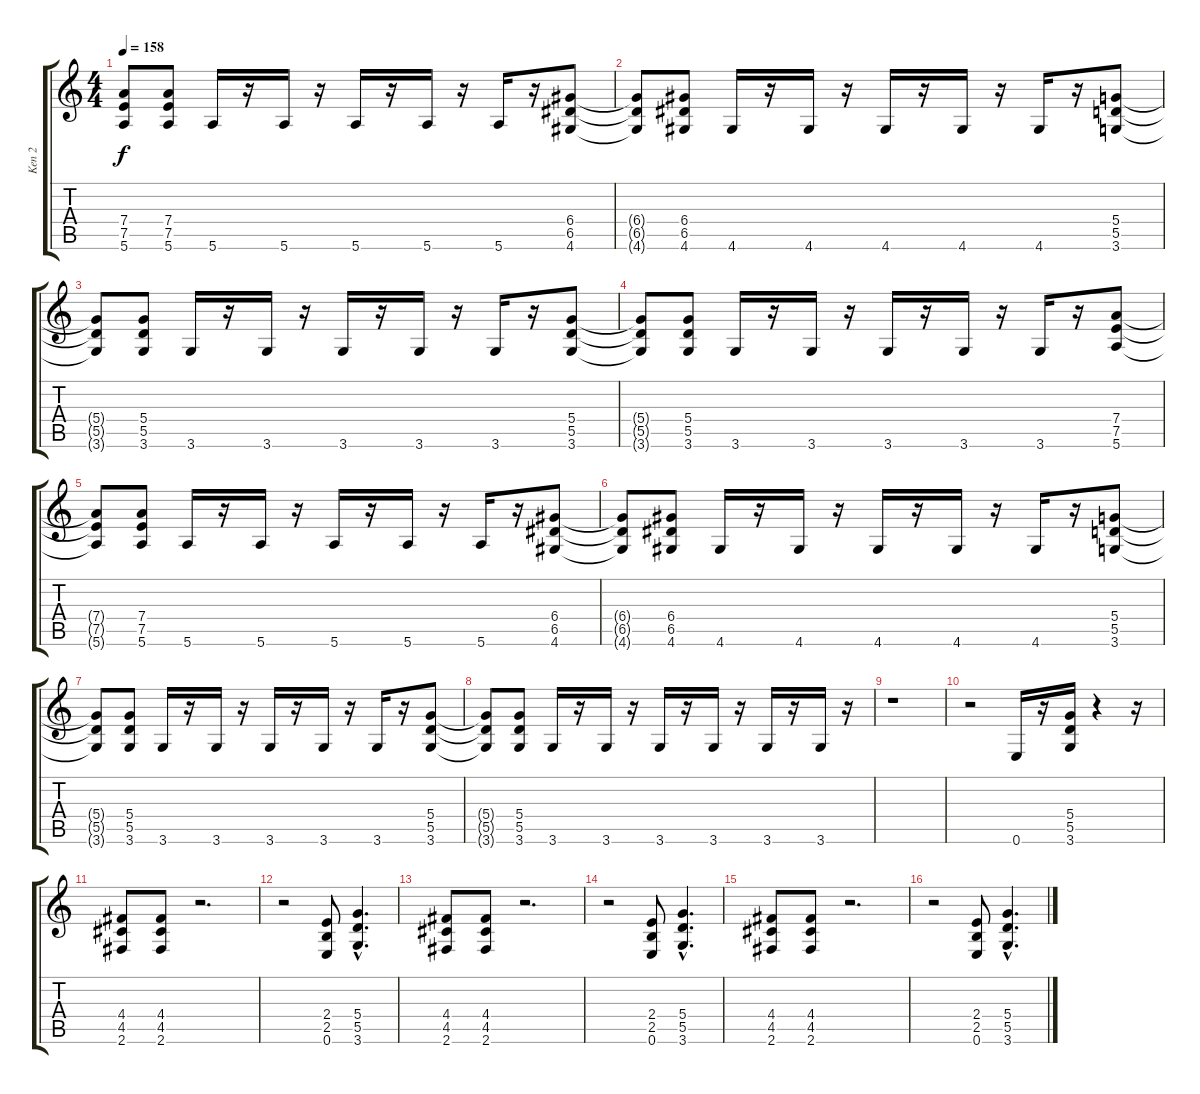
\track ("Ken 2" "Ken 2") {instrument distortionguitar}
\staff {score tabs}
\tuning (E4 B3 G3 D3 A2 E2) {hide}
\ts (4 4)
\tempo 158
\clef g2
\ks c
(7.4{t} 7.5{t} 5.6{t}).8{dy f} (7.4 7.5 5.6).8 5.6.16 r.16 5.6.16 r.16 5.6.16 r.16 5.6.16 r.16 5.6.16 r.16 (6.4 6.5 4.6).8 |
(6.4{t} 6.5{t} 4.6{t}).8 (6.4 6.5 4.6).8 4.6.16 r.16 4.6.16 r.16 4.6.16 r.16 4.6.16 r.16 4.6.16 r.16 (5.4 5.5 3.6).8 |
(5.4{t} 5.5{t} 3.6{t}).8 (5.4 5.5 3.6).8 3.6.16 r.16 3.6.16 r.16 3.6.16 r.16 3.6.16 r.16 3.6.16 r.16 (5.4 5.5 3.6).8 |
(5.4{t} 5.5{t} 3.6{t}).8 (5.4 5.5 3.6).8 3.6.16 r.16 3.6.16 r.16 3.6.16 r.16 3.6.16 r.16 3.6.16 r.16 (7.4 7.5 5.6).8 |
(7.4{t} 7.5{t} 5.6{t}).8 (7.4 7.5 5.6).8 5.6.16 r.16 5.6.16 r.16 5.6.16 r.16 5.6.16 r.16 5.6.16 r.16 (6.4 6.5 4.6).8 |
(6.4{t} 6.5{t} 4.6{t}).8 (6.4 6.5 4.6).8 4.6.16 r.16 4.6.16 r.16 4.6.16 r.16 4.6.16 r.16 4.6.16 r.16 (5.4 5.5 3.6).8 |
(5.4{t} 5.5{t} 3.6{t}).8 (5.4 5.5 3.6).8 3.6.16 r.16 3.6.16 r.16 3.6.16 r.16 3.6.16 r.16 3.6.16 r.16 (5.4 5.5 3.6).8 |
(5.4{t} 5.5{t} 3.6{t}).8 (5.4 5.5 3.6).8 3.6.16 r.16 3.6.16 r.16 3.6.16 r.16 3.6.16 r.16 3.6.16 r.16 3.6.16 r.16 |
r.1 |
r.2 0.6.16 r.16 (5.4 5.5 3.6).16 r.4 r.16 |
(4.4 4.5 2.6).8 (4.4 4.5 2.6).8 r.2{d} |
r.2 (2.4 2.5 0.6).8 (5.4{hac} 5.5{hac} 3.6{hac}).4{d} |
(4.4 4.5 2.6).8 (4.4 4.5 2.6).8 r.2{d} |
r.2 (2.4 2.5 0.6).8 (5.4{hac} 5.5{hac} 3.6{hac}).4{d} |
(4.4 4.5 2.6).8 (4.4 4.5 2.6).8 r.2{d} |
r.2 (2.4 2.5 0.6).8 (5.4{hac} 5.5{hac} 3.6{hac}).4{d}
